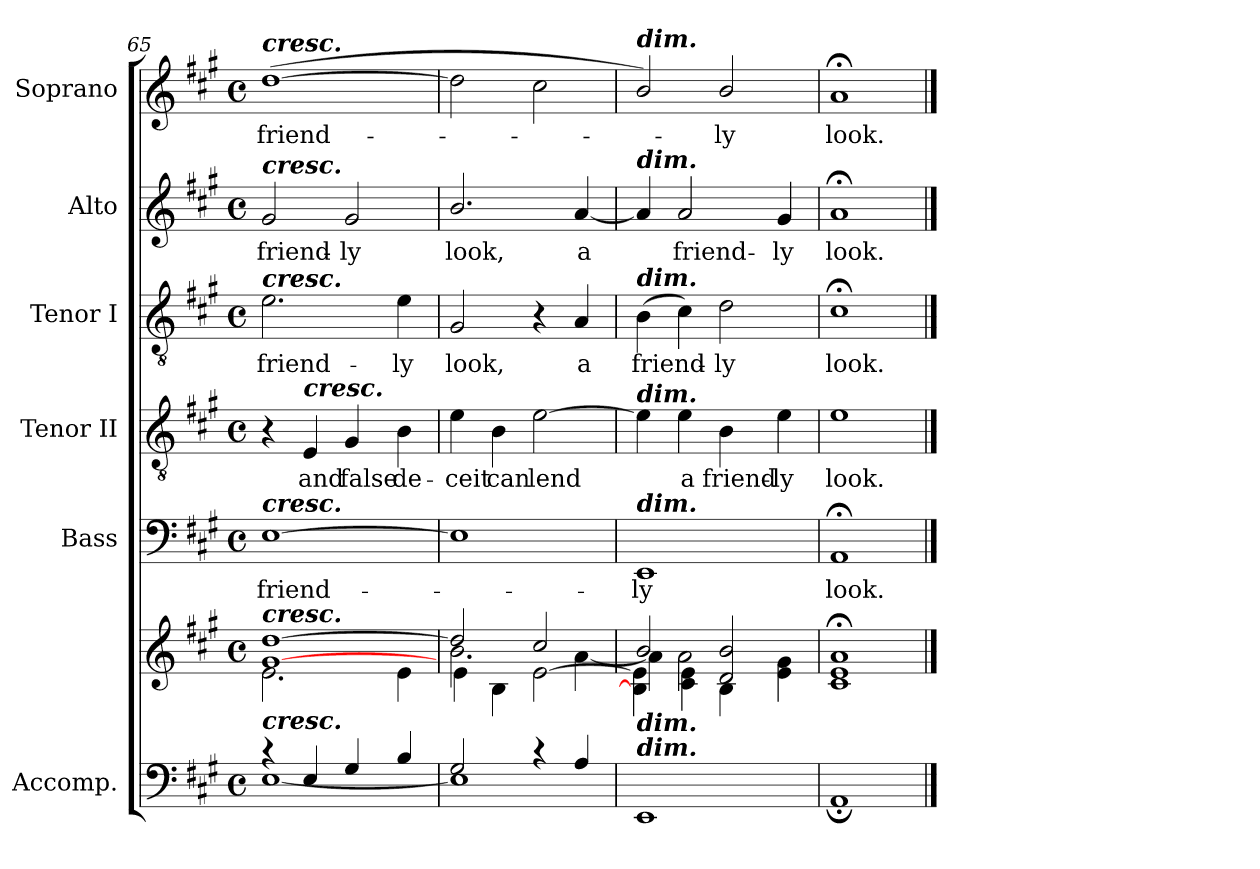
**kern	**kern	**kern	**text	**kern	**text	**kern	**text	**kern	**text	**kern	**text
*part6	*part6	*part5	*part5	*part4	*part4	*part3	*part3	*part2	*part2	*part1	*part1
*staff7	*staff6	*staff5	*staff5	*staff4	*staff4	*staff3	*staff3	*staff2	*staff2	*staff1	*staff1
*I"Accomp.	*	*I"Bass	*	*I"Tenor II	*	*I"Tenor I	*	*I"Alto	*	*I"Soprano	*
*	*	*I'B	*	*I'T II	*	*I'T I	*	*I'A	*	*I'S	*
*clefF4	*clefG2	*clefF4	*	*clefGv2	*	*clefGv2	*	*clefG2	*	*clefG2	*
*k[f#c#g#]	*k[f#c#g#]	*k[f#c#g#]	*	*k[f#c#g#]	*	*k[f#c#g#]	*	*k[f#c#g#]	*	*k[f#c#g#]	*
*A:	*A:	*A:	*	*A:	*	*A:	*	*A:	*	*A:	*
*M4/4	*M4/4	*M4/4	*	*M4/4	*	*M4/4	*	*M4/4	*	*M4/4	*
*met(c)	*met(c)	*met(c)	*	*met(c)	*	*met(c)	*	*met(c)	*	*met(c)	*
=65	=65	=65	=65	=65	=65	=65	=65	=65	=65	=65	=65
*^	*^	*	*	*	*	*	*	*	*	*	*
*	*	*	*^	*	*	*	*	*	*	*	*	*	*
!	!	!	!	!	!	!	!	!	!	!	!	!	!LO:TX:a:Bi:t=cresc.	!
!	!	!	!	!	!	!	!	!	!	!	!LO:TX:a:Bi:t=cresc.	!	!	!
!	!	!	!	!	!	!	!	!	!LO:TX:a:Bi:t=cresc.	!	!	!	!	!
!	!	!	!	!	!LO:TX:a:Bi:t=cresc.	!	!	!	!	!	!	!	!	!
!	!	!LO:TX:a:Bi:t=cresc.	!	!	!	!	!	!	!	!	!	!	!	!
!LO:TX:a:Bi:t=cresc.	!	!	!	!	!	!	!	!	!	!	!	!	!	!
!	!	!	!	!	!	!LO:LY:b	!	!	!	!LO:LY:b	!	!LO:LY:b	!	!LO:LY:b
4r	[1E\	[1g#/ [1dd/	1ryy	2.e\	[1E	friend-	4r	.	2.e	friend-	2g#	friend-	(>[1dd	friend-
!	!	!	!	!	!	!	!LO:TX:a:Bi:t=cresc.	!	!	!	!	!	!	!
!	!	!	!	!	!	!	!	!LO:LY:b	!	!	!	!	!	!
4E/	.	.	.	.	.	.	4E	and	.	.	.	.	.	.
!	!	!	!	!	!	!	!	!LO:LY:b	!	!	!	!LO:LY:b	!	!
4G#/	.	.	.	.	.	.	4G#	false	.	.	2g#	-ly	.	.
!	!	!	!	!	!	!	!	!LO:LY:b	!	!LO:LY:b	!	!	!	!
4B/	.	.	.	4e\	.	.	4B	de-	4e	-ly	.	.	.	.
=66	=66	=66	=66	=66	=66	=66	=66	=66	=66	=66	=66	=66	=66	=66
!	!	!	!	!	!	!	!	!LO:LY:b	!	!LO:LY:b	!	!LO:LY:b	!	!
2G#/	1E\]	2dd/]	2.b\	4e\	1E]	.	4e	-ceit	2G#	look,	2.b/	look,	2dd]	.
!	!	!	!	!	!	!	!	!LO:LY:b	!	!	!	!	!	!
.	.	.	.	4B\	.	.	4B	can	.	.	.	.	.	.
!	!	!	!	!	!	!	!	!LO:LY:b	!	!	!	!	!	!
4r	.	2cc#/	.	[2e\	.	.	[2e	lend	4r	.	.	.	2cc#	.
!	!	!	!	!	!	!	!	!	!	!LO:LY:b	!	!LO:LY:b	!	!
4A/	.	.	[4a\	.	.	.	.	.	4A	a	[4a	a	.	.
=67	=67	=67	=67	=67	=67	=67	=67	=67	=67	=67	=67	=67	=67	=67
!	!	!	!	!	!	!	!	!	!	!	!	!	!LO:TX:a:Bi:t=dim.	!
!	!	!	!	!	!	!	!	!	!	!	!LO:TX:a:Bi:t=dim.	!	!	!
!	!	!	!	!	!	!	!	!	!LO:TX:a:Bi:t=dim.	!	!	!	!	!
!	!	!	!	!	!	!	!LO:TX:a:Bi:t=dim.	!	!	!	!	!	!	!
!	!	!	!	!	!LO:TX:a:Bi:t=dim.	!	!	!	!	!	!	!	!	!
!	!	!LO:TX:b:Bi:t=dim.	!	!	!	!	!	!	!	!	!	!	!	!
!LO:TX:a:Bi:t=dim.	!	!	!	!	!	!	!	!	!	!	!	!	!	!
!	!	!	!	!	!	!LO:LY:b	!	!	!	!LO:LY:b	!	!	!	!
1ryy	1EE\	2b/	4a\]	4B\] 4e\]	1EE	ly	4e]	.	(>4B	friend-	4a]	.	2b/)	.
!	!	!	!	!	!	!	!	!LO:LY:b	!	!	!	!LO:LY:b	!	!
.	.	.	2a\	4c#\ 4e\	.	.	4e	a	4c#)	.	2a	friend-	.	.
!	!	!	!	!	!	!	!	!LO:LY:b	!	!LO:LY:b	!	!	!	!LO:LY:b
.	.	2d/ 2b/	.	4B\	.	.	4B	friend-	2d	ly	.	.	2b/	ly
!	!	!	!	!	!	!	!	!LO:LY:b	!	!	!	!LO:LY:b	!	!
.	.	.	4ryy	4e\ 4g#\	.	.	4e	-ly	.	.	4g#	-ly	.	.
=68	=68	=68	=68	=68	=68	=68	=68	=68	=68	=68	=68	=68	=68	=68
!	!	!	!	!	!	!LO:LY:b	!	!LO:LY:b	!	!LO:LY:b	!	!LO:LY:b	!	!LO:LY:b
1ryy	1AA;\	1c#/;< 1e/;< 1a/;<	1ryy	1ryy	1AA;<	look.	1e	look.	1c#;<	look.	1a;<	look.	1a;<	look.
*v	*v	*	*	*	*	*	*	*	*	*	*	*	*	*
*	*v	*v	*v	*	*	*	*	*	*	*	*	*	*
==	==	==	==	==	==	==	==	==	==	==	==
*-	*-	*-	*-	*-	*-	*-	*-	*-	*-	*-	*-
